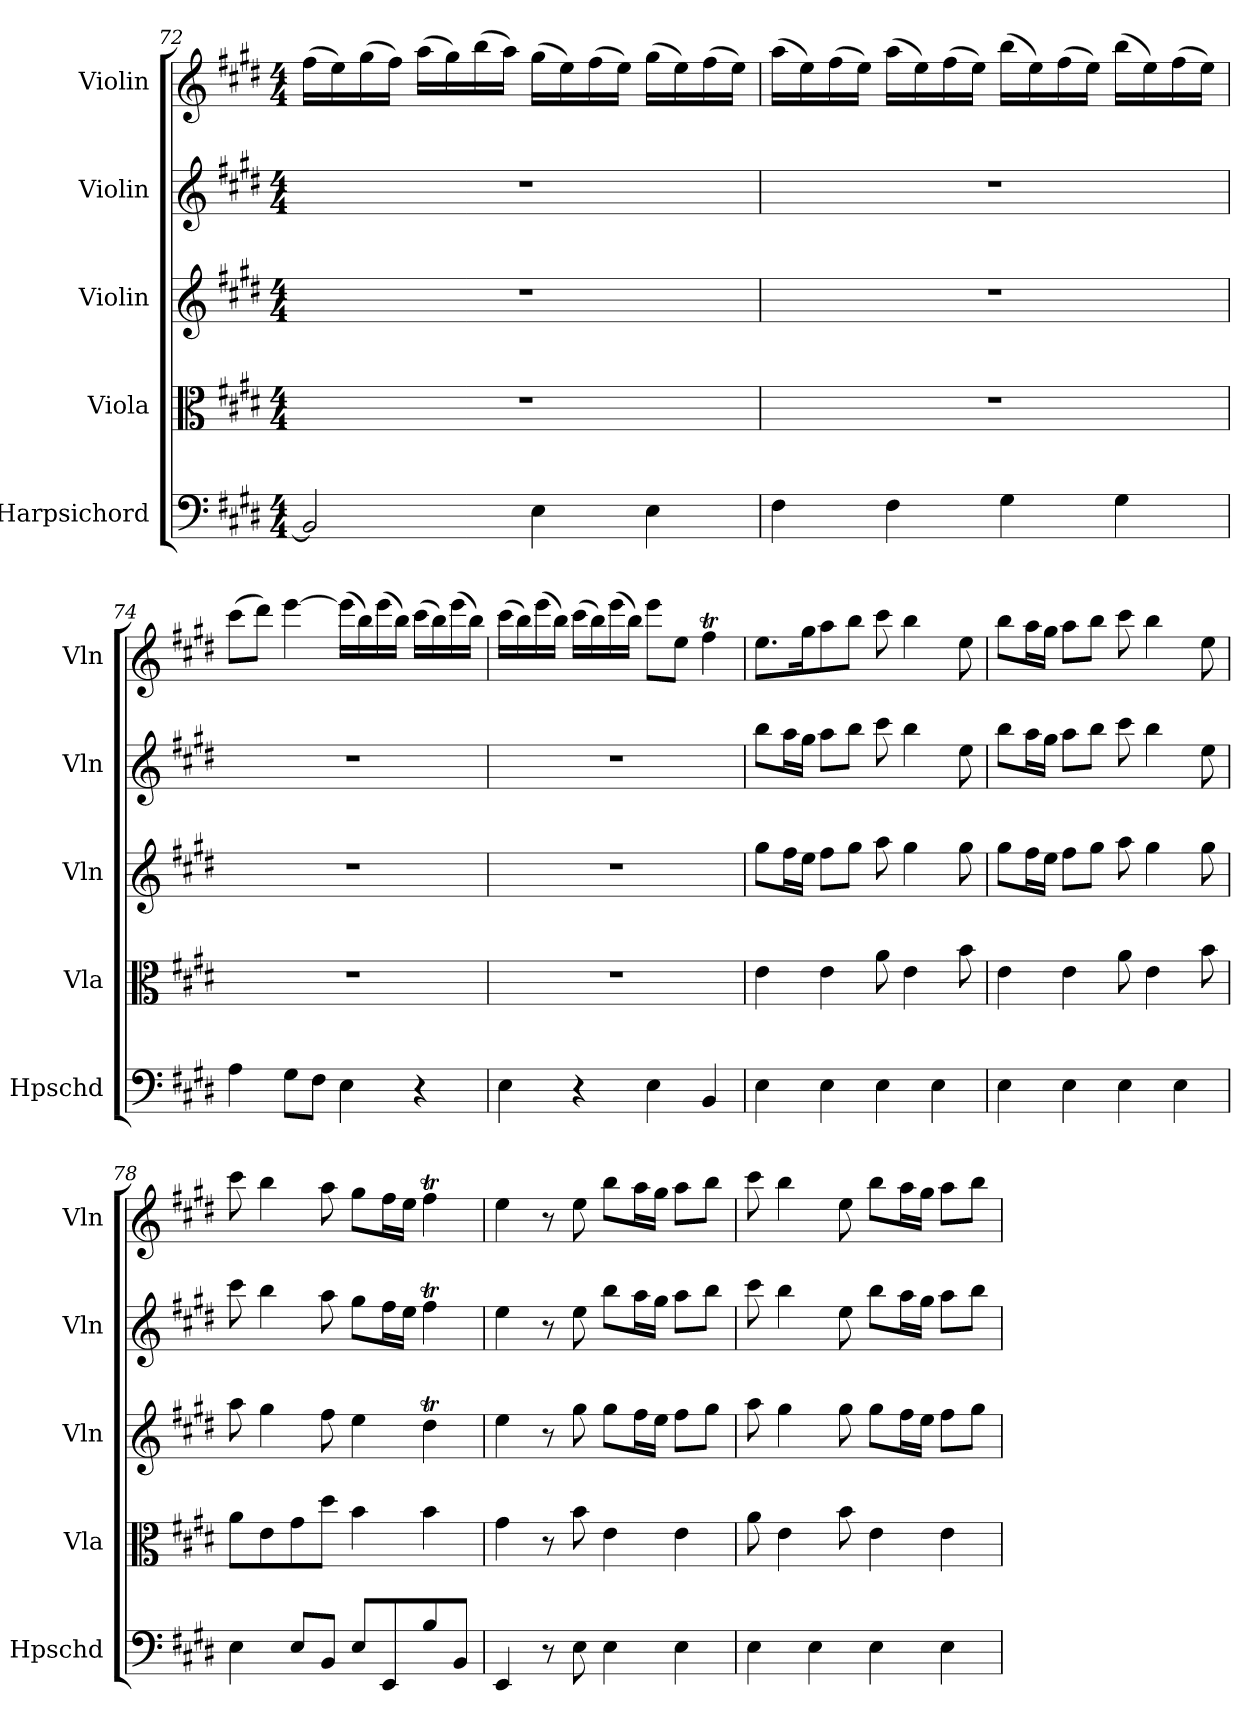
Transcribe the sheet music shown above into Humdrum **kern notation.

**kern	**kern	**kern	**kern	**kern
*part5	*part4	*part3	*part2	*part1
*staff5	*staff4	*staff3	*staff2	*staff1
*I"Harpsichord	*I"Viola	*I"Violin	*I"Violin	*I"Violin
*I'Hpschd	*I'Vla	*I'Vln	*I'Vln	*I'Vln
*clefF4	*clefC3	*clefG2	*clefG2	*clefG2
*k[f#c#g#d#]	*k[f#c#g#d#]	*k[f#c#g#d#]	*k[f#c#g#d#]	*k[f#c#g#d#]
*M4/4	*M4/4	*M4/4	*M4/4	*M4/4
=72	=72	=72	=72	=72
2BB/]	1r	1r	1r	(16ff#\LL
.	.	.	.	16ee\)
.	.	.	.	(16gg#\
.	.	.	.	16ff#\JJ)
.	.	.	.	(16aa\LL
.	.	.	.	16gg#\)
.	.	.	.	(16bb\
.	.	.	.	16aa\JJ)
4E\	.	.	.	(16gg#\LL
.	.	.	.	16ee\)
.	.	.	.	(16ff#\
.	.	.	.	16ee\JJ)
4E\	.	.	.	(16gg#\LL
.	.	.	.	16ee\)
.	.	.	.	(16ff#\
.	.	.	.	16ee\JJ)
=73	=73	=73	=73	=73
4F#\	1r	1r	1r	(16aa\LL
.	.	.	.	16ee\)
.	.	.	.	(16ff#\
.	.	.	.	16ee\JJ)
4F#\	.	.	.	(16aa\LL
.	.	.	.	16ee\)
.	.	.	.	(16ff#\
.	.	.	.	16ee\JJ)
4G#\	.	.	.	(16bb\LL
.	.	.	.	16ee\)
.	.	.	.	(16ff#\
.	.	.	.	16ee\JJ)
4G#\	.	.	.	(16bb\LL
.	.	.	.	16ee\)
.	.	.	.	(16ff#\
.	.	.	.	16ee\JJ)
=74	=74	=74	=74	=74
4A\	1r	1r	1r	(8ccc#\L
.	.	.	.	8ddd#\J)
8G#\L	.	.	.	[4eee\
8F#\J	.	.	.	.
4E\	.	.	.	(16eee\LL]
.	.	.	.	16bb\)
.	.	.	.	(16eee\
.	.	.	.	16bb\JJ)
4r	.	.	.	(16ccc#\LL
.	.	.	.	16bb\)
.	.	.	.	(16eee\
.	.	.	.	16bb\JJ)
=75	=75	=75	=75	=75
4E\	1r	1r	1r	(16ccc#\LL
.	.	.	.	16bb\)
.	.	.	.	(16eee\
.	.	.	.	16bb\JJ)
4r	.	.	.	(16ccc#\LL
.	.	.	.	16bb\)
.	.	.	.	(16eee\
.	.	.	.	16bb\JJ)
4E\	.	.	.	8eee\L
.	.	.	.	8ee\J
4BB/	.	.	.	4ff#T\
=76	=76	=76	=76	=76
4E\	4e\	8gg#\L	8bb\L	8.ee\L
.	.	16ff#\L	16aa\L	.
.	.	16ee\JJ	16gg#\JJ	16gg#\K
4E\	4e\	8ff#\L	8aa\L	8aa\
.	.	8gg#\J	8bb\J	8bb\J
4E\	8a\	8aa\	8ccc#\	8ccc#\
.	4e\	4gg#\	4bb\	4bb\
4E\	.	.	.	.
.	8b\	8gg#\	8ee\	8ee\
=77	=77	=77	=77	=77
4E\	4e\	8gg#\L	8bb\L	8bb\L
.	.	16ff#\L	16aa\L	16aa\L
.	.	16ee\JJ	16gg#\JJ	16gg#\JJ
4E\	4e\	8ff#\L	8aa\L	8aa\L
.	.	8gg#\J	8bb\J	8bb\J
4E\	8a\	8aa\	8ccc#\	8ccc#\
.	4e\	4gg#\	4bb\	4bb\
4E\	.	.	.	.
.	8b\	8gg#\	8ee\	8ee\
=78	=78	=78	=78	=78
4E\	8a\L	8aa\	8ccc#\	8ccc#\
.	8e\	4gg#\	4bb\	4bb\
8E/L	8g#\	.	.	.
8BB/J	8dd#\J	8ff#\	8aa\	8aa\
8E/L	4b\	4ee\	8gg#\L	8gg#\L
8EE/	.	.	16ff#\L	16ff#\L
.	.	.	16ee\JJ	16ee\JJ
8B/	4b\	4dd#t\	4ff#T\	4ff#T\
8BB/J	.	.	.	.
=79	=79	=79	=79	=79
4EE/	4g#\	4ee\	4ee\	4ee\
8r	8r	8r	8r	8r
8E\	8b\	8gg#\	8ee\	8ee\
4E\	4e\	8gg#\L	8bb\L	8bb\L
.	.	16ff#\L	16aa\L	16aa\L
.	.	16ee\JJ	16gg#\JJ	16gg#\JJ
4E\	4e\	8ff#\L	8aa\L	8aa\L
.	.	8gg#\J	8bb\J	8bb\J
=80	=80	=80	=80	=80
4E\	8a\	8aa\	8ccc#\	8ccc#\
.	4e\	4gg#\	4bb\	4bb\
4E\	.	.	.	.
.	8b\	8gg#\	8ee\	8ee\
4E\	4e\	8gg#\L	8bb\L	8bb\L
.	.	16ff#\L	16aa\L	16aa\L
.	.	16ee\JJ	16gg#\JJ	16gg#\JJ
4E\	4e\	8ff#\L	8aa\L	8aa\L
.	.	8gg#\J	8bb\J	8bb\J
=	=	=	=	=
*-	*-	*-	*-	*-
